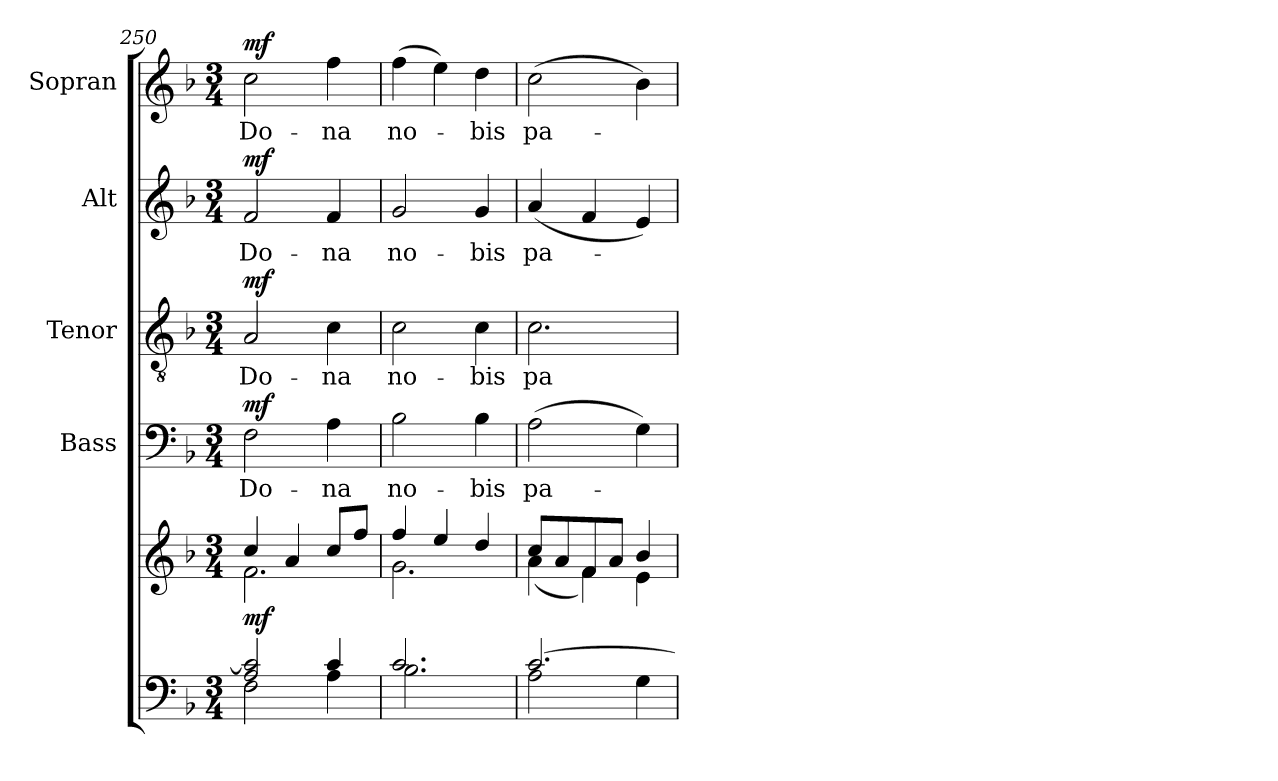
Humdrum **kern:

**kern	**kern	**dynam	**kern	**text	**dynam	**kern	**text	**dynam	**kern	**text	**dynam	**kern	**text	**dynam
*part5	*part5	*part5	*part4	*part4	*part4	*part3	*part3	*part3	*part2	*part2	*part2	*part1	*part1	*part1
*staff6	*staff5	*staff5/6	*staff4	*staff4	*staff4	*staff3	*staff3	*staff3	*staff2	*staff2	*staff2	*staff1	*staff1	*staff1
*	*	*	*I"Bass	*	*	*I"Tenor	*	*	*I"Alt	*	*	*I"Sopran	*	*
*	*	*	*I'B.	*	*	*I'T.	*	*	*I'A.	*	*	*I'S.	*	*
*clefF4	*clefG2	*	*clefF4	*	*	*clefGv2	*	*	*clefG2	*	*	*clefG2	*	*
*k[b-]	*k[b-]	*	*k[b-]	*	*	*k[b-]	*	*	*k[b-]	*	*	*k[b-]	*	*
*F:	*F:	*	*F:	*	*	*F:	*	*	*F:	*	*	*F:	*	*
*M3/4	*M3/4	*	*M3/4	*	*	*M3/4	*	*	*M3/4	*	*	*M3/4	*	*
=250	=250	=250	=250	=250	=250	=250	=250	=250	=250	=250	=250	=250	=250	=250
*^	*^	*	*	*	*	*	*	*	*	*	*	*	*	*
!	!	!	!	!LO:DY:b	!	!LO:LY:b	!LO:DY:a	!	!LO:LY:b	!LO:DY:a	!	!LO:LY:b	!LO:DY:a	!	!LO:LY:b	!LO:DY:a
2A/ 2c/]	2F\	4cc/	2.f\	mf	2F\	Do-	mf	2A/	Do-	mf	2f/	Do-	mf	2cc\	Do-	mf
.	.	4a/	.	.	.	.	.	.	.	.	.	.	.	.	.	.
!	!	!	!	!	!	!LO:LY:b	!	!	!LO:LY:b	!	!	!LO:LY:b	!	!	!LO:LY:b	!
4c/	4A\	8cc/L	.	.	4A\	-na	.	4c\	-na	.	4f/	-na	.	4ff\	-na	.
.	.	8ff/J	.	.	.	.	.	.	.	.	.	.	.	.	.	.
=251	=251	=251	=251	=251	=251	=251	=251	=251	=251	=251	=251	=251	=251	=251	=251	=251
!	!	!	!	!	!	!LO:LY:b	!	!	!LO:LY:b	!	!	!LO:LY:b	!	!	!LO:LY:b	!
2.c/	2.B-\	4ff/	2.g\	.	2B-\	no-	.	2c\	no-	.	2g/	no-	.	(>4ff\	no-	.
.	.	4ee/	.	.	.	.	.	.	.	.	.	.	.	4ee\)	.	.
!	!	!	!	!	!	!LO:LY:b	!	!	!LO:LY:b	!	!	!LO:LY:b	!	!	!LO:LY:b	!
.	.	4dd/	.	.	4B-\	-bis	.	4c\	-bis	.	4g/	-bis	.	4dd\	-bis	.
=252	=252	=252	=252	=252	=252	=252	=252	=252	=252	=252	=252	=252	=252	=252	=252	=252
!	!	!	!	!	!	!LO:LY:b	!	!	!LO:LY:b	!	!	!LO:LY:b	!	!	!LO:LY:b	!
[>2.c/	2A\	8cc/L	(<4a\	.	(>2A\	pa-	.	2.c\	pa-	.	(<4a/	pa-	.	(>2cc\	pa-	.
.	.	8a/	.	.	.	.	.	.	.	.	.	.	.	.	.	.
.	.	8f/	4f\)	.	.	.	.	.	.	.	4f/	.	.	.	.	.
.	.	8a/J	.	.	.	.	.	.	.	.	.	.	.	.	.	.
.	4G\	4b-/	4e\	.	4G\)	.	.	.	.	.	4e/)	.	.	4b-\)	.	.
*v	*v	*	*	*	*	*	*	*	*	*	*	*	*	*	*	*
*	*v	*v	*	*	*	*	*	*	*	*	*	*	*	*	*
=	=	=	=	=	=	=	=	=	=	=	=	=	=	=
*-	*-	*-	*-	*-	*-	*-	*-	*-	*-	*-	*-	*-	*-	*-
